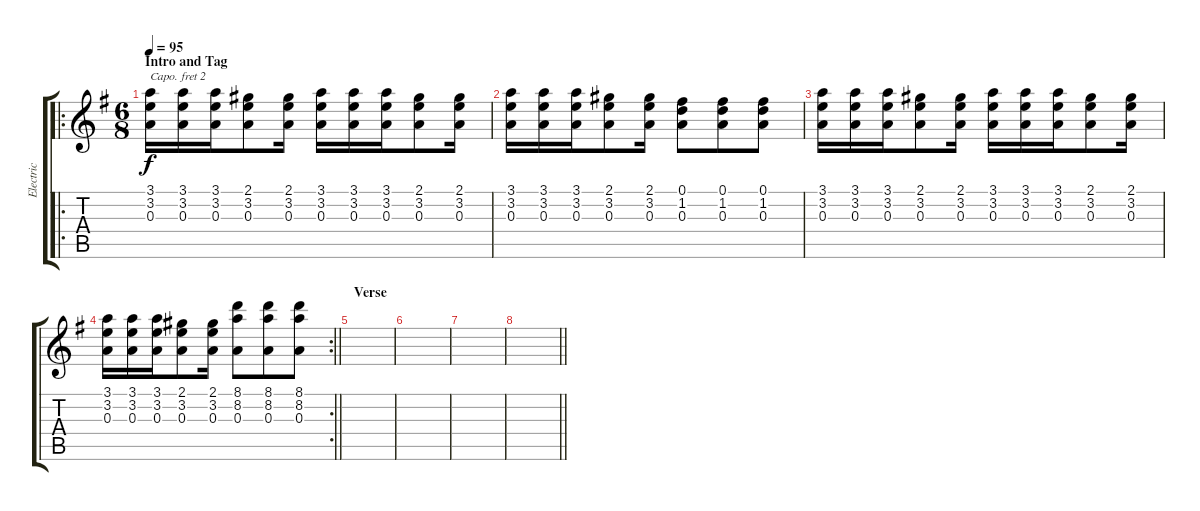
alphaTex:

\track ("Electric" "Electric") {instrument distortionguitar}
\staff {score tabs}
\capo 2
\tuning (E4 B3 G3 D3 A2 E2) {hide}
\ro
\ts (6 8)
\section ("" "Intro and Tag")
\tempo 95
\clef g2
\ks g
(3.1 3.2 0.3).16{dy f instrument distortionguitar} (3.1 3.2 0.3).16 (3.1 3.2 0.3).16 (2.1 3.2 0.3).8 (2.1 3.2 0.3).16 (3.1 3.2 0.3).16 (3.1 3.2 0.3).16 (3.1 3.2 0.3).16 (2.1 3.2 0.3).8 (2.1 3.2 0.3).16 |
(3.1 3.2 0.3).16 (3.1 3.2 0.3).16 (3.1 3.2 0.3).16 (2.1 3.2 0.3).8 (2.1 3.2 0.3).16 (0.1 1.2 0.3).8 (0.1 1.2 0.3).8 (0.1 1.2 0.3).8 |
(3.1 3.2 0.3).16 (3.1 3.2 0.3).16 (3.1 3.2 0.3).16 (2.1 3.2 0.3).8 (2.1 3.2 0.3).16 (3.1 3.2 0.3).16 (3.1 3.2 0.3).16 (3.1 3.2 0.3).16 (2.1 3.2 0.3).8 (2.1 3.2 0.3).16 |
\rc 2
\barLineRight lightlight
(3.1 3.2 0.3).16 (3.1 3.2 0.3).16 (3.1 3.2 0.3).16 (2.1 3.2 0.3).8 (2.1 3.2 0.3).16 (8.1 8.2 0.3).8 (8.1 8.2 0.3).8 (8.1 8.2 0.3).8 |
\section ("" "Verse")
|
|
|
\barLineRight lightlight
